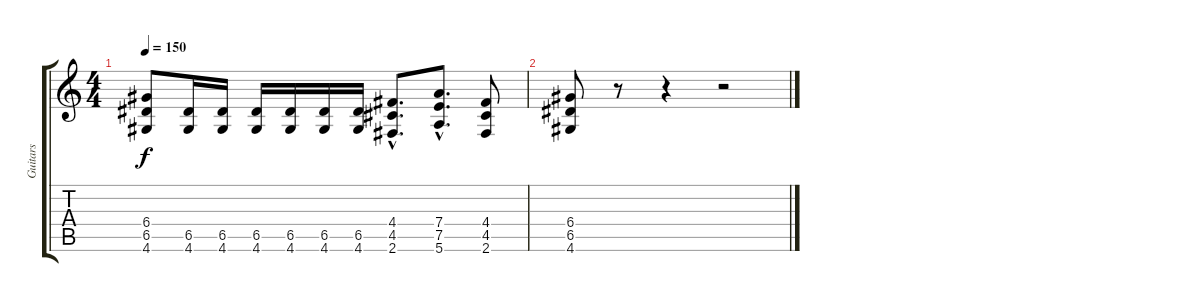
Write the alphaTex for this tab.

\track ("Guitars" "Guitars") {instrument distortionguitar}
\staff {score tabs}
\tuning (E4 B3 G3 D3 A2 E2) {hide}
\ts (4 4)
\tempo 150
\clef g2
\ks c
(6.4 6.5 4.6).8{dy f} (6.5 4.6).16 (6.5 4.6).16 (6.5 4.6).16 (6.5 4.6).16 (6.5 4.6).16 (6.5 4.6).16 (4.4{hac} 4.5{hac} 2.6{hac}).8{d} (7.4{hac} 7.5{hac} 5.6{hac}).8{d} (4.4 4.5 2.6).8 |
(6.4 6.5 4.6).8 r.8 r.4 r.2
